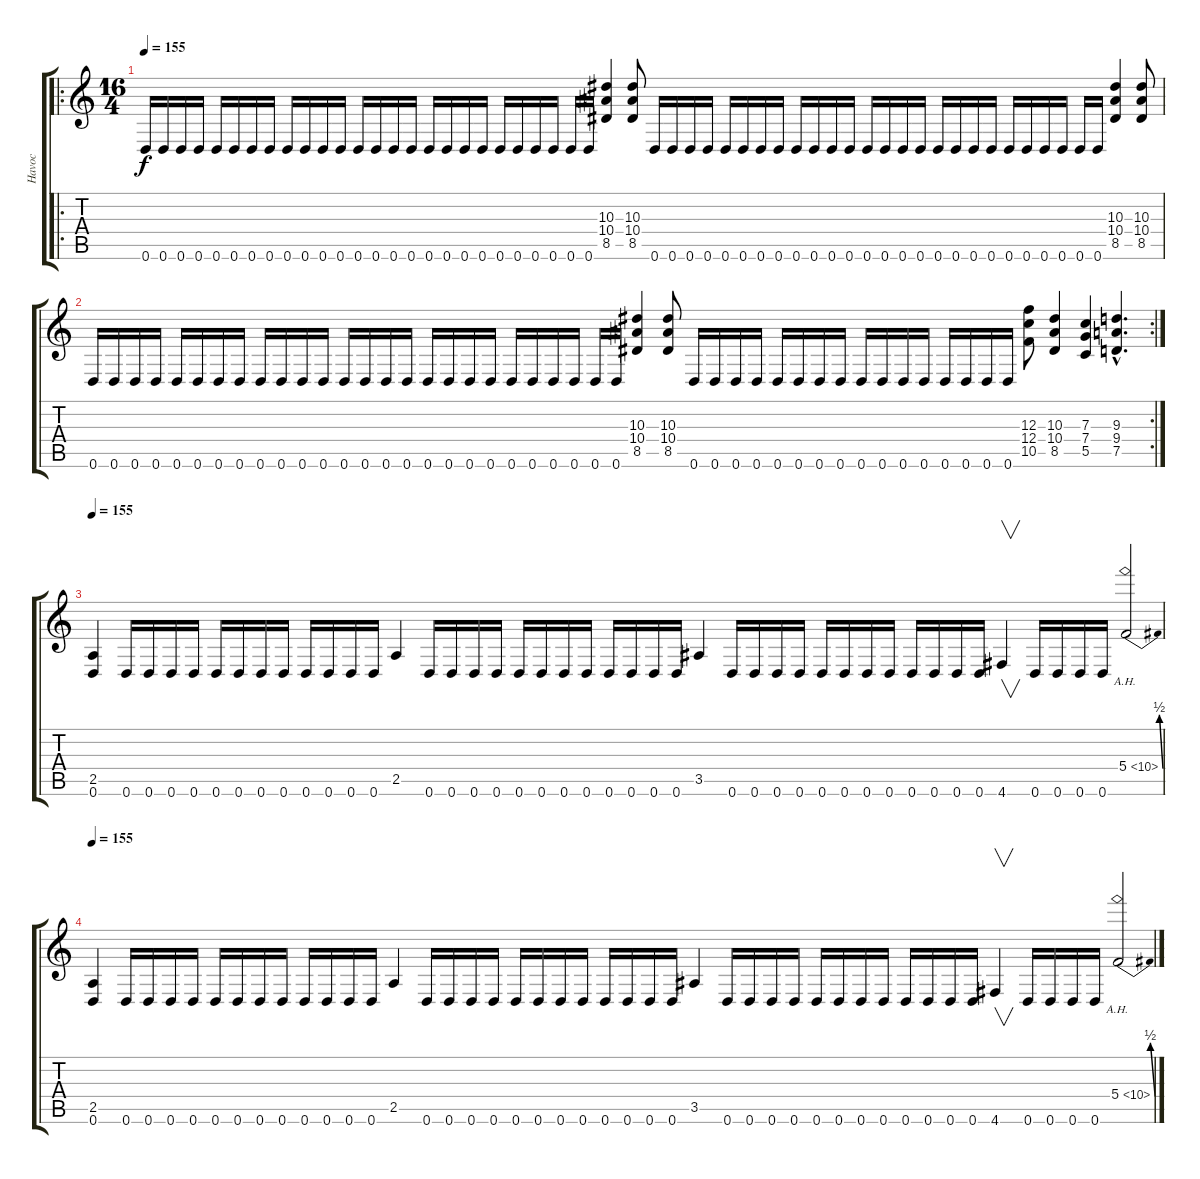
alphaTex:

\track ("Havoc" "Havoc") {instrument distortionguitar}
\staff {score tabs}
\tuning (D4 A3 F3 C3 G2 D2) {hide}
\ro
\ts (16 4)
\tempo 155
\clef g2
\ks c
0.6.16{dy f} 0.6.16 0.6.16 0.6.16 0.6.16 0.6.16 0.6.16 0.6.16 0.6.16 0.6.16 0.6.16 0.6.16 0.6.16 0.6.16 0.6.16 0.6.16 0.6.16 0.6.16 0.6.16 0.6.16 0.6.16 0.6.16 0.6.16 0.6.16 0.6.16 0.6.16 (10.3 10.4 8.5).4 (10.3 10.4 8.5).8 0.6.16 0.6.16 0.6.16 0.6.16 0.6.16 0.6.16 0.6.16 0.6.16 0.6.16 0.6.16 0.6.16 0.6.16 0.6.16 0.6.16 0.6.16 0.6.16 0.6.16 0.6.16 0.6.16 0.6.16 0.6.16 0.6.16 0.6.16 0.6.16 0.6.16 0.6.16 (10.3 10.4 8.5).4 (10.3 10.4 8.5).8 |
\rc 2
0.6.16 0.6.16 0.6.16 0.6.16 0.6.16 0.6.16 0.6.16 0.6.16 0.6.16 0.6.16 0.6.16 0.6.16 0.6.16 0.6.16 0.6.16 0.6.16 0.6.16 0.6.16 0.6.16 0.6.16 0.6.16 0.6.16 0.6.16 0.6.16 0.6.16 0.6.16 (10.3 10.4 8.5).4 (10.3 10.4 8.5).8 0.6.16 0.6.16 0.6.16 0.6.16 0.6.16 0.6.16 0.6.16 0.6.16 0.6.16 0.6.16 0.6.16 0.6.16 0.6.16 0.6.16 0.6.16 0.6.16 (12.3 12.4 10.5).8 (10.3 10.4 8.5).4 (7.3 7.4 5.5).4 (9.3{hac} 9.4{hac} 7.5{hac}).4{d} |
\tempo 155
(2.5 0.6).4 0.6.16 0.6.16 0.6.16 0.6.16 0.6.16 0.6.16 0.6.16 0.6.16 0.6.16 0.6.16 0.6.16 0.6.16 2.5.4 0.6.16 0.6.16 0.6.16 0.6.16 0.6.16 0.6.16 0.6.16 0.6.16 0.6.16 0.6.16 0.6.16 0.6.16 3.5.4 0.6.16 0.6.16 0.6.16 0.6.16 0.6.16 0.6.16 0.6.16 0.6.16 0.6.16 0.6.16 0.6.16 0.6.16 4.6.4{v} 0.6.16 0.6.16 0.6.16 0.6.16 5.4{be (bend 0 0 60 2) ah 5}.2 |
\tempo 155
(2.5 0.6).4 0.6.16 0.6.16 0.6.16 0.6.16 0.6.16 0.6.16 0.6.16 0.6.16 0.6.16 0.6.16 0.6.16 0.6.16 2.5.4 0.6.16 0.6.16 0.6.16 0.6.16 0.6.16 0.6.16 0.6.16 0.6.16 0.6.16 0.6.16 0.6.16 0.6.16 3.5.4 0.6.16 0.6.16 0.6.16 0.6.16 0.6.16 0.6.16 0.6.16 0.6.16 0.6.16 0.6.16 0.6.16 0.6.16 4.6.4{v} 0.6.16 0.6.16 0.6.16 0.6.16 5.4{be (bend 0 0 60 2) ah 5}.2
